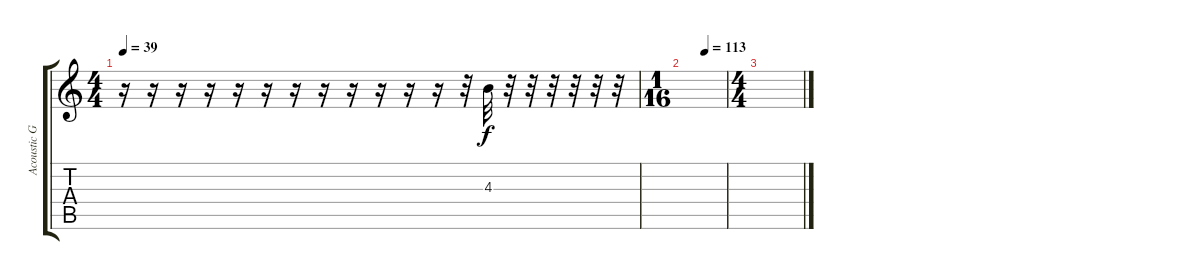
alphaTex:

\track ("Acoustic Guitar 1" "Acoustic G") {instrument acousticguitarnylon}
\staff {score tabs}
\tuning (E4 B3 G3 D3 A2 E2) {hide}
\ts (4 4)
\tempo 39
\clef g2
\ks c
r.16{dy f instrument reversecymbal} r.16 r.16 r.16 r.16 r.16 r.16 r.16 r.16 r.16 r.16 r.16 r.32 4.3.32 r.32 r.32 r.32 r.32 r.32 r.32 |
\ts (1 16)
\tempo (113 0.5)
|
\ts (4 4)
